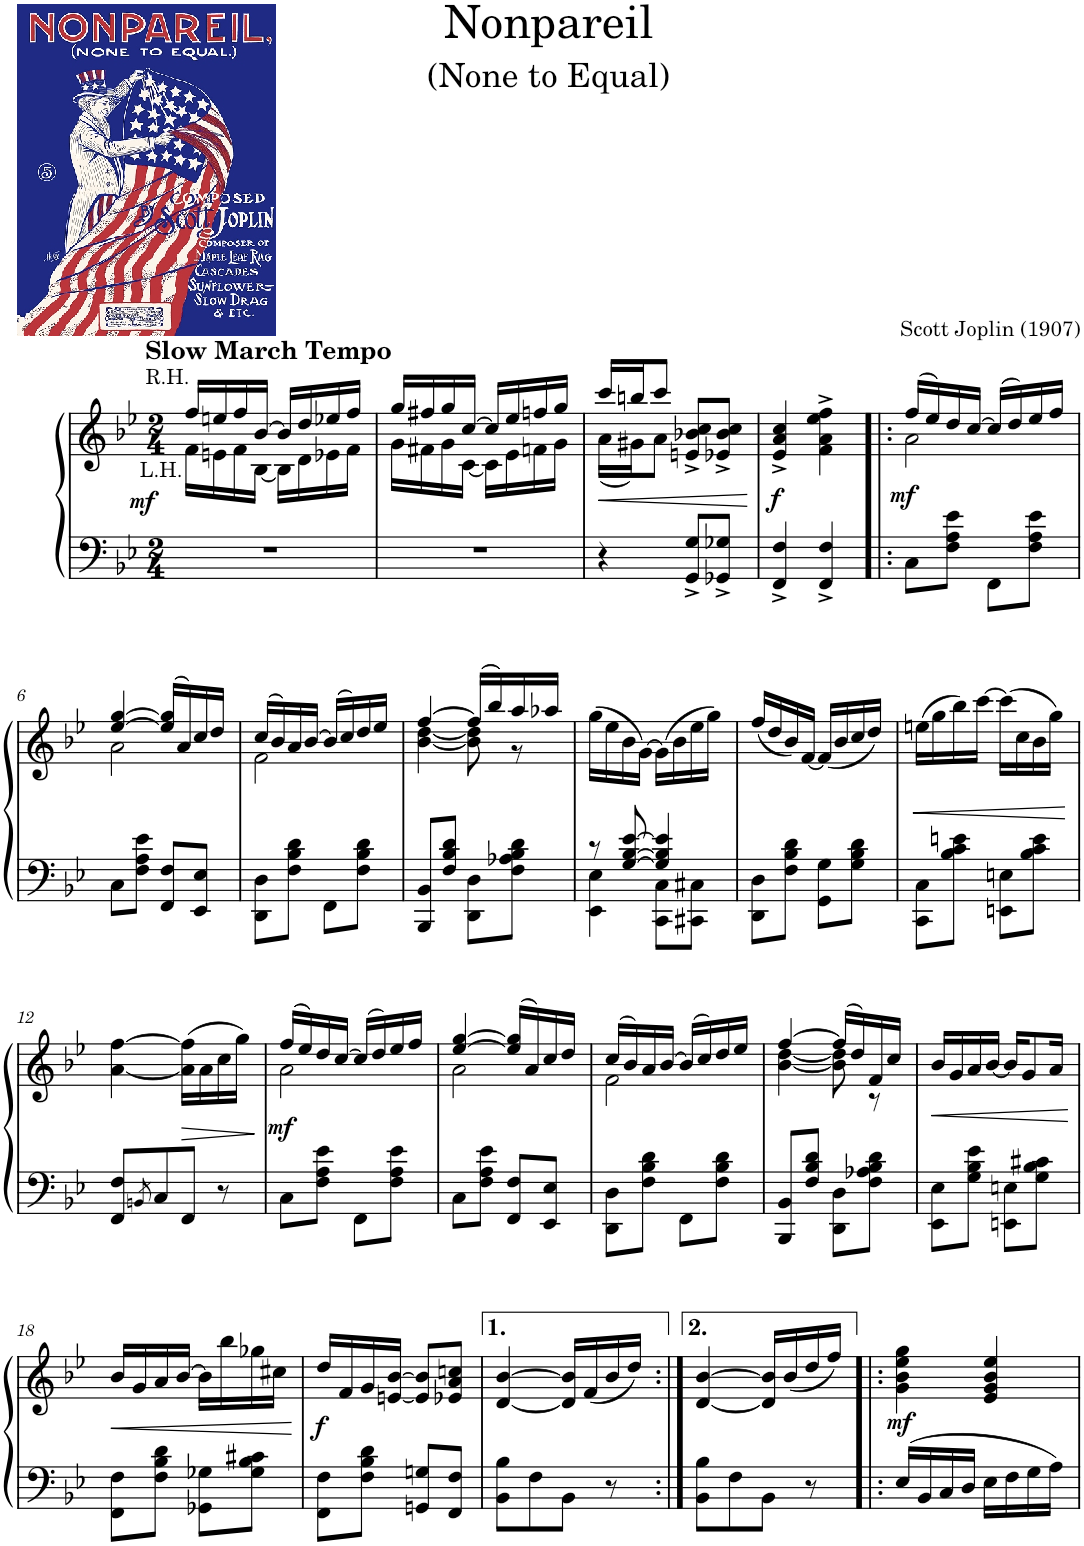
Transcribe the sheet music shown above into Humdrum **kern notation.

**kern	**kern	**dynam
*part1	*part1	*part1
*staff2	*staff1	*staff1/2
*I"Piano	*	*
*I'Pno.	*	*
*clefF4	*clefG2	*
*k[b-e-]	*k[b-e-]	*
*M2/4	*M2/4	*
=1	=1	=1
*	*^	*
!	!LO:TX:a:B:t=Slow March Tempo	!	!
!	!LO:TX:a:t=R.H.	!	!
!	!LO:TX:b:t=L.H.	!	!
!	!	!	!LO:DY:b
2r	16ff/LL	16f\LL	mf
.	16een/	16en\	.
.	16ff/	16f\	.
.	[16b-/JJ	[16B-\JJ	.
.	16b-/LL]	16B-\LL]	.
.	16dd/	16d\	.
.	16ee-X/	16e-X\	.
.	16ff/JJ	16f\JJ	.
=2	=2	=2	=2
2r	16gg/LL	16g\LL	.
.	16ff#X/	16f#X\	.
.	16gg/	16g\	.
.	[16cc/JJ	[16c\JJ	.
.	16cc/LL]	16c\LL]	.
.	16ee-/	16e-\	.
.	16ffn/	16fn\	.
.	16gg/JJ	16g\JJ	.
=3	=3	=3	=3
!	!	!	!LO:HP:b
4r	16ccc/LL	(16a\LL	<
.	16bbn/J	16g#X\J)	.
.	8ccc/J	8a\J	.
8GG/^ 8G/^L	8en/^ 8b-X/^ 8cc/^L	4ryy	.
8GG-X/^ 8G-X/^J	8e-X/^ 8b-/^ 8cc/^J	.	.
*	*v	*v	*
.	.	[
=4	=4	=4
!	!	!LO:DY:b
4FF/^ 4F/^	4e-/^ 4a/^ 4cc/^	f
4FF/^ 4F/^	4f\^ 4a\^ 4ee-\^ 4ff\^	.
=5!|:	=5!|:	=5!|:
*	*^	*
!	!	!	!LO:DY:b
8C\L	(16ff/LL	2a\	mf
.	16ee-/)	.	.
8F\ 8A\ 8e-\J	16dd/	.	.
.	[16cc/JJ	.	.
8FF\L	(16cc/LL]	.	.
.	16dd/)	.	.
8F\ 8A\ 8e-\J	16ee-/	.	.
.	16ff/JJ	.	.
!!LO:LB:g=z	!!
=6	=6	=6	=6
8C\L	[4ee-/ [4gg/	2a\	.
8F\ 8A\ 8e-\J	.	.	.
8FF/ 8F/L	(16ee-/] 16gg/]LL	.	.
.	16a/)	.	.
8EE-/ 8E-/J	16cc/	.	.
.	16dd/JJ	.	.
=7	=7	=7	=7
8DD\ 8D\L	(16cc/LL	2f\	.
.	16b-/)	.	.
8F\ 8B-\ 8d\J	16a/	.	.
.	[16b-/JJ	.	.
8FF\L	(16b-/LL]	.	.
.	16cc/)	.	.
8F\ 8B-\ 8d\J	16dd/	.	.
.	16ee-/JJ	.	.
=8	=8	=8	=8
8BBB-/ 8BB-/L	[4ff/	[4b-\ [4dd\	.
8F/ 8B-/ 8d/J	.	.	.
8DD\ 8D\L	(16ff/LL]	8b-\] 8dd\]	.
.	16bb-/)	.	.
8F\ 8A-X\ 8B-\ 8d\J	16aa/	8r	.
.	16aa-X/JJ	.	.
*	*v	*v	*
=9	=9	=9
*^	*	*
8r	4EE-\ 4E-\	(16gg\LL	.
.	.	16ee-\	.
[8G/ [8B-/ [8e-/	.	16b-\	.
.	.	[16g\JJ)	.
4G/] 4B-/] 4e-/]	8CC\ 8C\L	(16g\LL]	.
.	.	16b-\	.
.	8CC#X\ 8C#X\J	16ee-\	.
.	.	16gg\JJ)	.
*v	*v	*	*
=10	=10	=10
8DD\ 8D\L	(16ff/LL	.
.	16dd/	.
8F\ 8B-\ 8d\J	16b-/)	.
.	[16f/JJ	.
8GG\ 8G\L	(16f/LL]	.
.	16b-/	.
8G\ 8B-\ 8d\J	16cc/	.
.	16dd/JJ)	.
=11	=11	=11
!	!	!LO:HP:b
8CC\ 8C\L	(16een\LL	<
.	16gg\	.
8B-\ 8c\ 8en\J	16bb-\)	.
.	[16ccc\JJ	.
8EEn\ 8En\L	(16ccc\LL]	.
.	16cc\	.
8B-\ 8c\ 8e\J	16b-\	.
.	16gg\JJ)	.
.	.	[
!!LO:LB:g=z
=12	=12	=12
8FF/ 8F/L	[4a\ [4ff\	.
8qBBn/	.	.
8C/	.	.
!	!	!LO:HP:b
8FF/J	(16a\] 16ff\]LL	>
.	16a\	.
8r	16cc\	.
.	16gg\JJ)	.
.	.	]
=13	=13	=13
*	*^	*
!	!	!	!LO:DY:b
8C\L	(16ff/LL	2a\	mf
.	16ee-/)	.	.
8F\ 8A\ 8e-\J	16dd/	.	.
.	[16cc/JJ	.	.
8FF\L	(16cc/LL]	.	.
.	16dd/)	.	.
8F\ 8A\ 8e-\J	16ee-/	.	.
.	16ff/JJ	.	.
=14	=14	=14	=14
8C\L	[4ee-/ [4gg/	2a\	.
8F\ 8A\ 8e-\J	.	.	.
8FF/ 8F/L	(16ee-/] 16gg/]LL	.	.
.	16a/)	.	.
8EE-/ 8E-/J	16cc/	.	.
.	16dd/JJ	.	.
=15	=15	=15	=15
8DD\ 8D\L	(16cc/LL	2f\	.
.	16b-/)	.	.
8F\ 8B-\ 8d\J	16a/	.	.
.	[16b-/JJ	.	.
8FF\L	(16b-/LL]	.	.
.	16cc/)	.	.
8F\ 8B-\ 8d\J	16dd/	.	.
.	16ee-/JJ	.	.
=16	=16	=16	=16
8BBB-/ 8BB-/L	[4ff/	[4b-\ [4dd\	.
8F/ 8B-/ 8d/J	.	.	.
8DD\ 8D\L	(16ff/LL]	8b-\] 8dd\]	.
.	16dd/)	.	.
8F\ 8A-X\ 8B-\ 8d\J	16f/	8r	.
.	16cc/JJ	.	.
*	*v	*v	*
=17	=17	=17
!	!	!LO:HP:b
8EE-\ 8E-\L	16b-/LL	<
.	16g/	.
8G\ 8B-\ 8e-\J	16a/	.
.	[16b-/JJ	.
8EEn\ 8En\L	16b-/KL]	.
.	8g/	.
8G\ 8B-\ 8c#X\J	.	.
.	16a/Jk	.
.	.	[
!!LO:LB:g=z
=18	=18	=18
!	!	!LO:HP:b
8FF\ 8F\L	16b-/LL	<
.	16g/	.
8F\ 8B-\ 8d\J	16a/	.
.	[16b-/JJ	.
8GG-X\ 8G-X\L	16b-\LL]	.
.	16bb-\	.
8G-\ 8B-\ 8c#X\J	16gg-X\	.
.	16cc#X\JJ	.
.	.	[
=19	=19	=19
!	!	!LO:DY:b
8FF\ 8F\L	16dd/LL	f
.	16f/	.
8F\ 8B-\ 8d\J	16g/	.
.	[16en/ [16b-/JJ	.
8GGn/ 8Gn/L	8e/] 8b-/]L	.
8FF/ 8F/J	8e-X/ 8a/ 8ccn/J	.
=20	=20	=20
8BB-\ 8B-\L	[4d/ [4b-/	.
8F\	.	.
8BB-\J	16d/] 16b-/]LL	.
.	(16f/	.
8r	16b-/	.
.	16dd/JJ)	.
=21:|!	=21:|!	=21:|!
8BB-\ 8B-\L	[4d/ [4b-/	.
8F\	.	.
8BB-\J	16d/] 16b-/]LL	.
.	(16b-/	.
8r	16dd/	.
.	16ff/JJ)	.
=22!|:	=22!|:	=22!|:
!	!	!LO:DY:b
16E-/LL	4g\ 4b-\ 4ee-\ 4gg\	mf
16BB-/	.	.
16C/	.	.
16D/JJ	.	.
16E-\LL	4e-/ 4g/ 4b-/ 4ee-/	.
16F\	.	.
16G\	.	.
16A\JJ	.	.
=	=	=
*-	*-	*-
